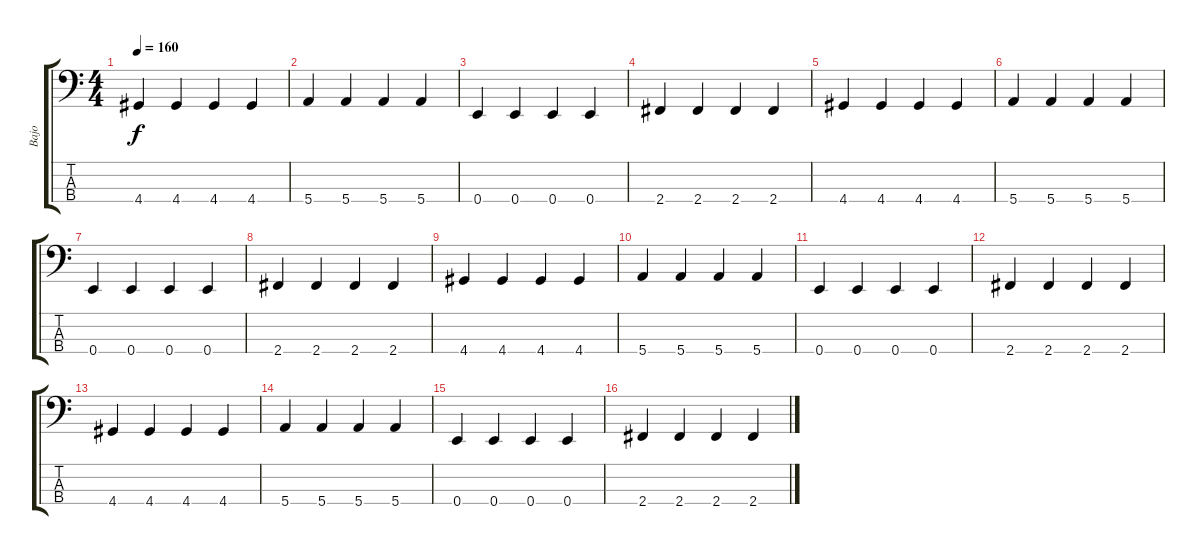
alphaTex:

\track ("Bajo" "Bajo") {instrument electricbassfinger}
\staff {score tabs}
\tuning (G2 D2 A1 E1) {hide}
\ts (4 4)
\tempo 160
\clef f4
\ks c
4.4.4{dy f} 4.4.4 4.4.4 4.4.4 |
5.4.4 5.4.4 5.4.4 5.4.4 |
0.4.4 0.4.4 0.4.4 0.4.4 |
2.4.4 2.4.4 2.4.4 2.4.4 |
4.4.4 4.4.4 4.4.4 4.4.4 |
5.4.4 5.4.4 5.4.4 5.4.4 |
0.4.4 0.4.4 0.4.4 0.4.4 |
2.4.4 2.4.4 2.4.4 2.4.4 |
4.4.4 4.4.4 4.4.4 4.4.4 |
5.4.4 5.4.4 5.4.4 5.4.4 |
0.4.4 0.4.4 0.4.4 0.4.4 |
2.4.4 2.4.4 2.4.4 2.4.4 |
4.4.4 4.4.4 4.4.4 4.4.4 |
5.4.4 5.4.4 5.4.4 5.4.4 |
0.4.4 0.4.4 0.4.4 0.4.4 |
2.4.4 2.4.4 2.4.4 2.4.4
